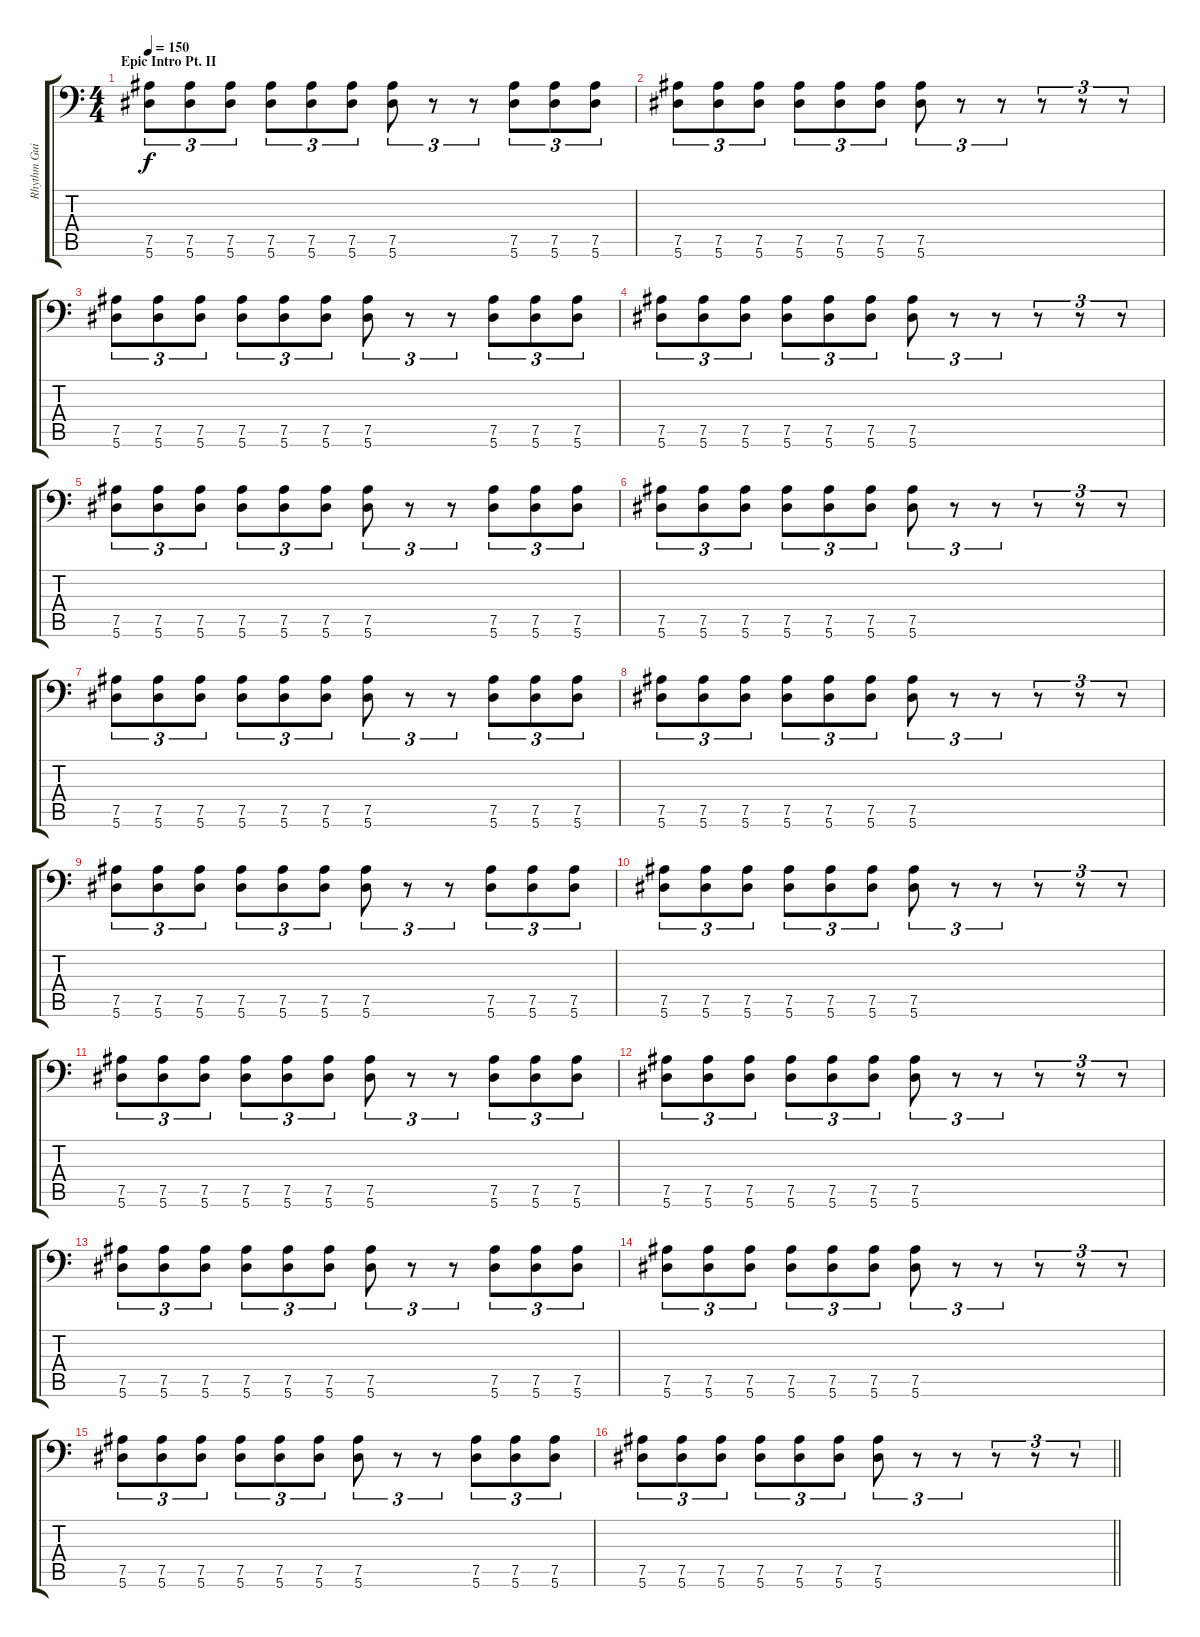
\track ("Rhythm Guitar II" "Rhythm Gui") {instrument distortionguitar}
\staff {score tabs}
\tuning (Bb3 F3 Db3 Ab2 Eb2 Bb1) {hide}
\ts (4 4)
\section ("" "Epic Intro Pt. II")
\tempo 150
\clef f4
\ks c
(7.5 5.6).8{tu (3 2) dy f} (7.5 5.6).8{tu (3 2)} (7.5 5.6).8{tu (3 2)} (7.5 5.6).8{tu (3 2)} (7.5 5.6).8{tu (3 2)} (7.5 5.6).8{tu (3 2)} (7.5 5.6).8{tu (3 2)} r.8{tu (3 2)} r.8{tu (3 2)} (7.5 5.6).8{tu (3 2)} (7.5 5.6).8{tu (3 2)} (7.5 5.6).8{tu (3 2)} |
(7.5 5.6).8{tu (3 2)} (7.5 5.6).8{tu (3 2)} (7.5 5.6).8{tu (3 2)} (7.5 5.6).8{tu (3 2)} (7.5 5.6).8{tu (3 2)} (7.5 5.6).8{tu (3 2)} (7.5 5.6).8{tu (3 2)} r.8{tu (3 2)} r.8{tu (3 2)} r.8{tu (3 2)} r.8{tu (3 2)} r.8{tu (3 2)} |
(7.5 5.6).8{tu (3 2)} (7.5 5.6).8{tu (3 2)} (7.5 5.6).8{tu (3 2)} (7.5 5.6).8{tu (3 2)} (7.5 5.6).8{tu (3 2)} (7.5 5.6).8{tu (3 2)} (7.5 5.6).8{tu (3 2)} r.8{tu (3 2)} r.8{tu (3 2)} (7.5 5.6).8{tu (3 2)} (7.5 5.6).8{tu (3 2)} (7.5 5.6).8{tu (3 2)} |
(7.5 5.6).8{tu (3 2)} (7.5 5.6).8{tu (3 2)} (7.5 5.6).8{tu (3 2)} (7.5 5.6).8{tu (3 2)} (7.5 5.6).8{tu (3 2)} (7.5 5.6).8{tu (3 2)} (7.5 5.6).8{tu (3 2)} r.8{tu (3 2)} r.8{tu (3 2)} r.8{tu (3 2)} r.8{tu (3 2)} r.8{tu (3 2)} |
(7.5 5.6).8{tu (3 2)} (7.5 5.6).8{tu (3 2)} (7.5 5.6).8{tu (3 2)} (7.5 5.6).8{tu (3 2)} (7.5 5.6).8{tu (3 2)} (7.5 5.6).8{tu (3 2)} (7.5 5.6).8{tu (3 2)} r.8{tu (3 2)} r.8{tu (3 2)} (7.5 5.6).8{tu (3 2)} (7.5 5.6).8{tu (3 2)} (7.5 5.6).8{tu (3 2)} |
(7.5 5.6).8{tu (3 2)} (7.5 5.6).8{tu (3 2)} (7.5 5.6).8{tu (3 2)} (7.5 5.6).8{tu (3 2)} (7.5 5.6).8{tu (3 2)} (7.5 5.6).8{tu (3 2)} (7.5 5.6).8{tu (3 2)} r.8{tu (3 2)} r.8{tu (3 2)} r.8{tu (3 2)} r.8{tu (3 2)} r.8{tu (3 2)} |
(7.5 5.6).8{tu (3 2)} (7.5 5.6).8{tu (3 2)} (7.5 5.6).8{tu (3 2)} (7.5 5.6).8{tu (3 2)} (7.5 5.6).8{tu (3 2)} (7.5 5.6).8{tu (3 2)} (7.5 5.6).8{tu (3 2)} r.8{tu (3 2)} r.8{tu (3 2)} (7.5 5.6).8{tu (3 2)} (7.5 5.6).8{tu (3 2)} (7.5 5.6).8{tu (3 2)} |
(7.5 5.6).8{tu (3 2)} (7.5 5.6).8{tu (3 2)} (7.5 5.6).8{tu (3 2)} (7.5 5.6).8{tu (3 2)} (7.5 5.6).8{tu (3 2)} (7.5 5.6).8{tu (3 2)} (7.5 5.6).8{tu (3 2)} r.8{tu (3 2)} r.8{tu (3 2)} r.8{tu (3 2)} r.8{tu (3 2)} r.8{tu (3 2)} |
(7.5 5.6).8{tu (3 2)} (7.5 5.6).8{tu (3 2)} (7.5 5.6).8{tu (3 2)} (7.5 5.6).8{tu (3 2)} (7.5 5.6).8{tu (3 2)} (7.5 5.6).8{tu (3 2)} (7.5 5.6).8{tu (3 2)} r.8{tu (3 2)} r.8{tu (3 2)} (7.5 5.6).8{tu (3 2)} (7.5 5.6).8{tu (3 2)} (7.5 5.6).8{tu (3 2)} |
(7.5 5.6).8{tu (3 2)} (7.5 5.6).8{tu (3 2)} (7.5 5.6).8{tu (3 2)} (7.5 5.6).8{tu (3 2)} (7.5 5.6).8{tu (3 2)} (7.5 5.6).8{tu (3 2)} (7.5 5.6).8{tu (3 2)} r.8{tu (3 2)} r.8{tu (3 2)} r.8{tu (3 2)} r.8{tu (3 2)} r.8{tu (3 2)} |
(7.5 5.6).8{tu (3 2)} (7.5 5.6).8{tu (3 2)} (7.5 5.6).8{tu (3 2)} (7.5 5.6).8{tu (3 2)} (7.5 5.6).8{tu (3 2)} (7.5 5.6).8{tu (3 2)} (7.5 5.6).8{tu (3 2)} r.8{tu (3 2)} r.8{tu (3 2)} (7.5 5.6).8{tu (3 2)} (7.5 5.6).8{tu (3 2)} (7.5 5.6).8{tu (3 2)} |
(7.5 5.6).8{tu (3 2)} (7.5 5.6).8{tu (3 2)} (7.5 5.6).8{tu (3 2)} (7.5 5.6).8{tu (3 2)} (7.5 5.6).8{tu (3 2)} (7.5 5.6).8{tu (3 2)} (7.5 5.6).8{tu (3 2)} r.8{tu (3 2)} r.8{tu (3 2)} r.8{tu (3 2)} r.8{tu (3 2)} r.8{tu (3 2)} |
(7.5 5.6).8{tu (3 2)} (7.5 5.6).8{tu (3 2)} (7.5 5.6).8{tu (3 2)} (7.5 5.6).8{tu (3 2)} (7.5 5.6).8{tu (3 2)} (7.5 5.6).8{tu (3 2)} (7.5 5.6).8{tu (3 2)} r.8{tu (3 2)} r.8{tu (3 2)} (7.5 5.6).8{tu (3 2)} (7.5 5.6).8{tu (3 2)} (7.5 5.6).8{tu (3 2)} |
(7.5 5.6).8{tu (3 2)} (7.5 5.6).8{tu (3 2)} (7.5 5.6).8{tu (3 2)} (7.5 5.6).8{tu (3 2)} (7.5 5.6).8{tu (3 2)} (7.5 5.6).8{tu (3 2)} (7.5 5.6).8{tu (3 2)} r.8{tu (3 2)} r.8{tu (3 2)} r.8{tu (3 2)} r.8{tu (3 2)} r.8{tu (3 2)} |
(7.5 5.6).8{tu (3 2)} (7.5 5.6).8{tu (3 2)} (7.5 5.6).8{tu (3 2)} (7.5 5.6).8{tu (3 2)} (7.5 5.6).8{tu (3 2)} (7.5 5.6).8{tu (3 2)} (7.5 5.6).8{tu (3 2)} r.8{tu (3 2)} r.8{tu (3 2)} (7.5 5.6).8{tu (3 2)} (7.5 5.6).8{tu (3 2)} (7.5 5.6).8{tu (3 2)} |
\barLineRight lightlight
(7.5 5.6).8{tu (3 2)} (7.5 5.6).8{tu (3 2)} (7.5 5.6).8{tu (3 2)} (7.5 5.6).8{tu (3 2)} (7.5 5.6).8{tu (3 2)} (7.5 5.6).8{tu (3 2)} (7.5 5.6).8{tu (3 2)} r.8{tu (3 2)} r.8{tu (3 2)} r.8{tu (3 2)} r.8{tu (3 2)} r.8{tu (3 2)}
